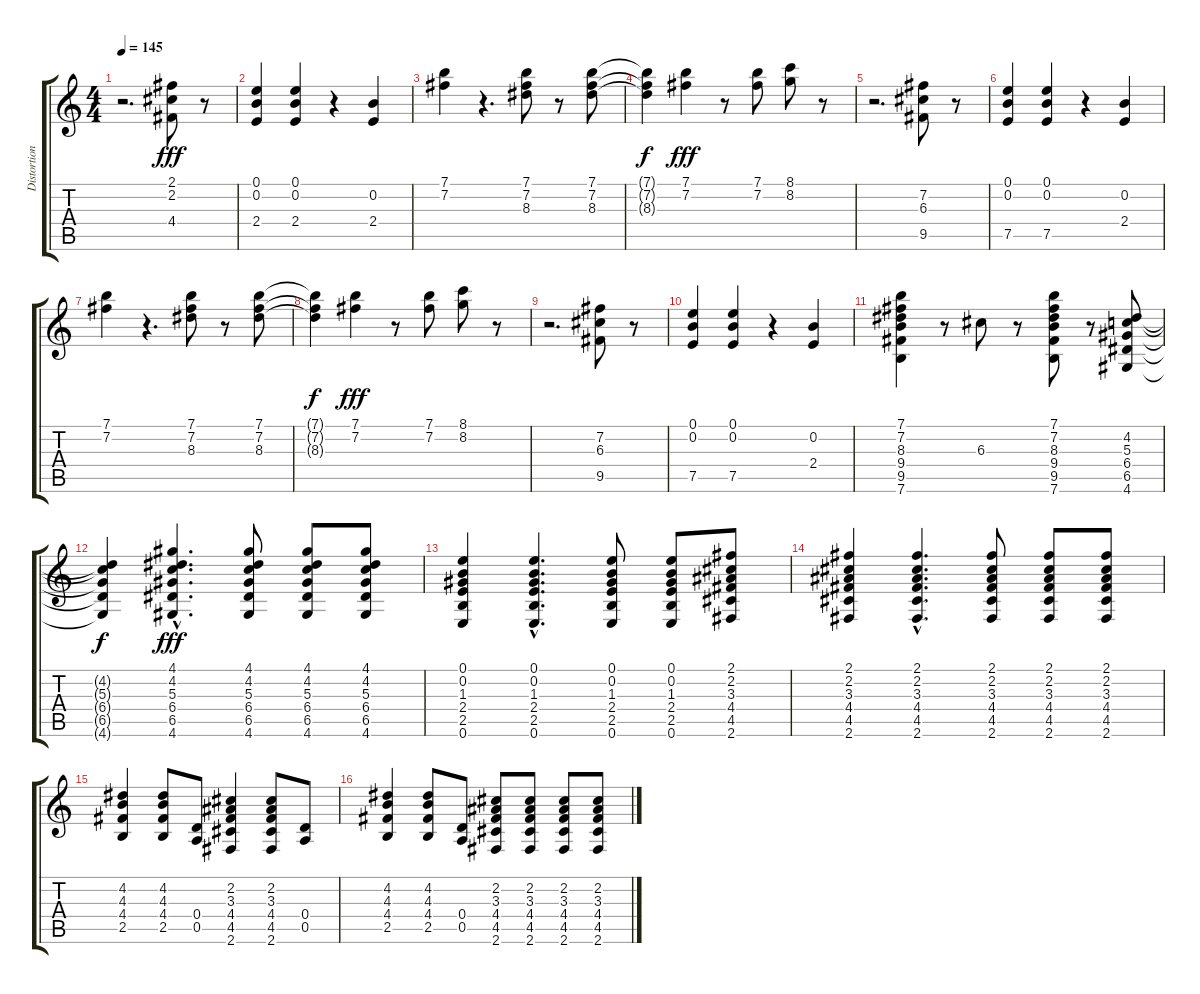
\track ("Distortion Guitar" "Distortion") {instrument distortionguitar}
\staff {score tabs}
\tuning (E4 B3 G3 D3 A2 E2) {hide}
\ts (4 4)
\tempo 145
\clef g2
\ks c
r.2{d dy fff} (2.1 2.2 4.4).8 r.8 |
(0.1 0.2 2.4).4 (0.1 0.2 2.4).4 r.4 (0.2 2.4).4 |
(7.1 7.2).4 r.4{d} (7.1 7.2 8.3).8 r.8 (7.1 7.2 8.3).8 |
(7.1{t} 7.2{t} 8.3{t}).4{dy f} (7.1 7.2).4{dy fff} r.8 (7.1 7.2).8 (8.1 8.2).8 r.8 |
r.2{d} (7.2 6.3 9.5).8 r.8 |
(0.1 0.2 7.5).4 (0.1 0.2 7.5).4 r.4 (0.2 2.4).4 |
(7.1 7.2).4 r.4{d} (7.1 7.2 8.3).8 r.8 (7.1 7.2 8.3).8 |
(7.1{t} 7.2{t} 8.3{t}).4{dy f} (7.1 7.2).4{dy fff} r.8 (7.1 7.2).8 (8.1 8.2).8 r.8 |
r.2{d} (7.2 6.3 9.5).8 r.8 |
(0.1 0.2 7.5).4 (0.1 0.2 7.5).4 r.4 (0.2 2.4).4 |
(7.1 7.2 8.3 9.4 9.5 7.6).4 r.8 6.3.8 r.8 (7.1 7.2 8.3 9.4 9.5 7.6).8 r.8 (4.2 5.3 6.4 6.5 4.6).8 |
(4.2{t} 5.3{t} 6.4{t} 6.5{t} 4.6{t}).4{dy f} (4.1{hac} 4.2{hac} 5.3{hac} 6.4{hac} 6.5{hac} 4.6{hac}).4{d dy fff} (4.1 4.2 5.3 6.4 6.5 4.6).8 (4.1 4.2 5.3 6.4 6.5 4.6).8 (4.1 4.2 5.3 6.4 6.5 4.6).8 |
(0.1 0.2 1.3 2.4 2.5 0.6).4 (0.1{hac} 0.2{hac} 1.3{hac} 2.4{hac} 2.5{hac} 0.6{hac}).4{d} (0.1 0.2 1.3 2.4 2.5 0.6).8 (0.1 0.2 1.3 2.4 2.5 0.6).8 (2.1 2.2 3.3 4.4 4.5 2.6).8 |
(2.1 2.2 3.3 4.4 4.5 2.6).4 (2.1{hac} 2.2{hac} 3.3{hac} 4.4{hac} 4.5{hac} 2.6{hac}).4{d} (2.1 2.2 3.3 4.4 4.5 2.6).8 (2.1 2.2 3.3 4.4 4.5 2.6).8 (2.1 2.2 3.3 4.4 4.5 2.6).8 |
(4.2 4.3 4.4 2.5).4 (4.2 4.3 4.4 2.5).8 (0.4 0.5).8 (2.2 3.3 4.4 4.5 2.6).4 (2.2 3.3 4.4 4.5 2.6).8 (0.4 0.5).8 |
(4.2 4.3 4.4 2.5).4 (4.2 4.3 4.4 2.5).8 (0.4 0.5).8 (2.2 3.3 4.4 4.5 2.6).8 (2.2 3.3 4.4 4.5 2.6).8 (2.2 3.3 4.4 4.5 2.6).8 (2.2 3.3 4.4 4.5 2.6).8
